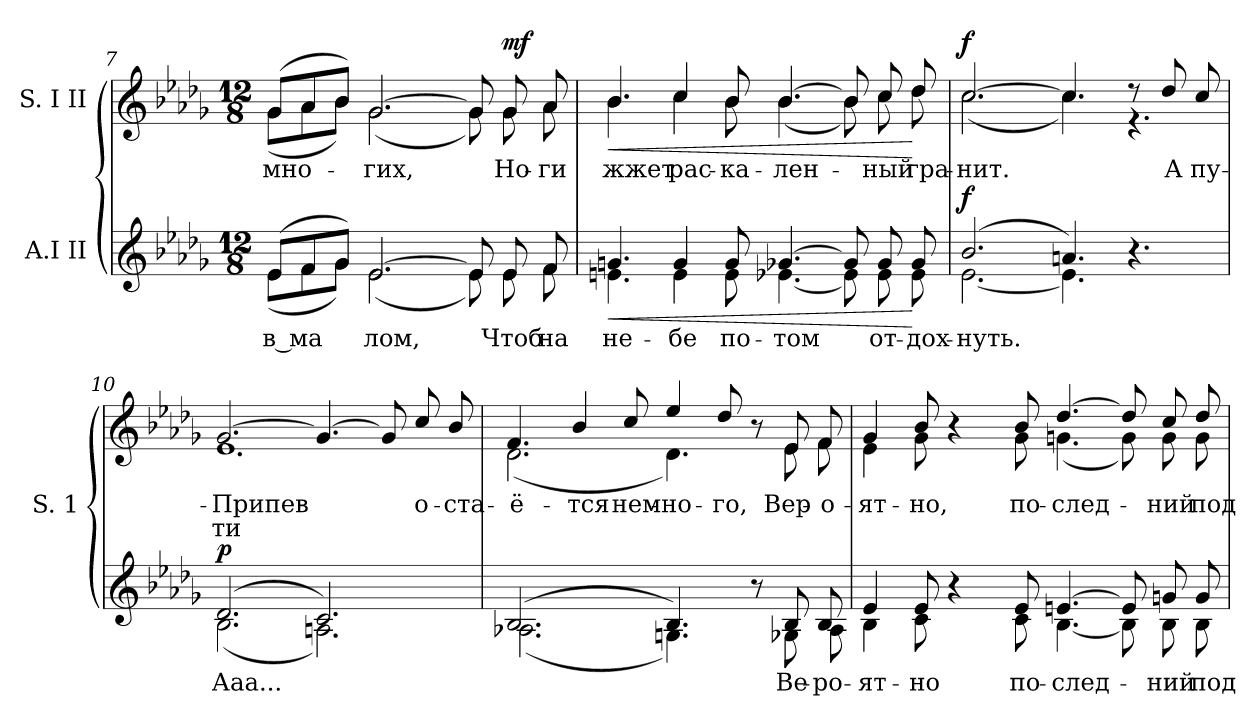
**kern	**text	**dynam	**kern	**text	**text	**dynam
*part2	*part2	*part2	*part1	*part1	*part1	*part1
*staff2	*staff2	*staff2	*staff1	*staff1	*staff1	*staff1
*I"A.I  II	*	*	*I"S. I II	*	*	*
*	*	*	*I'S. 1	*	*	*
*clefG2	*	*	*clefG2	*	*	*
*k[b-e-a-d-g-]	*	*	*k[b-e-a-d-g-]	*	*	*
*b-:	*	*	*b-:	*	*	*
*M12/8	*	*	*M12/8	*	*	*
=7	=7	=7	=7	=7	=7	=7
!	!LO:LY:a:color=#000000	!	!	!	!	!
*^	*	*	*	*	*	*
!	!	!	!	!	!LO:LY:b:color=#000000	!	!
*	*	*	*	*^	*	*	*
(8e-i/L	(8e-i\L	в ма	.	(8g-i/L	(8g-i\L	мно-	.	.
8fi/	8fi\	.	.	8a-i/	8a-i\	.	.	.
8g-i/J)	8g-i\J)	.	.	8b-i/J)	8b-i\J)	.	.	.
!	!	!LO:LY:a:color=#000000	!	!	!	!	!	!
!	!	!	!	!	!	!LO:LY:b:color=#000000	!	!
[>2.e-i/	(2.e-i\	лом,	.	[>2.g-i/	(2.g-i\	-гих,	.	.
8e-i/]	8e-i\)	.	.	8g-i/]	8g-i\)	.	.	.
!	!	!LO:LY:a:color=#000000	!	!	!	!	!	!
!	!	!	!	!	!	!LO:LY:b:color=#000000	!	!
8e-i/	8e-i\	Чтоб	.	8g-i/	8g-i\	Но-	.	mf
!	!	!LO:LY:a:color=#000000	!	!	!	!	!	!
!	!	!	!	!	!	!LO:LY:b:color=#000000	!	!
8fi/	8fi\	на	.	8a-i/	8a-i\	-ги	.	.
!!LO:LB:g=z	!!
=8	=8	=8	=8	=8	=8	=8	=8	=8
!	!	!LO:LY:a:color=#000000	!LO:HP:b	!	!	!	!	!
!	!	!	!	!	!	!LO:LY:b:color=#000000	!	!LO:HP:b
4.gni/	4.eni\	не-	<	4.b-i/	4.b-i\	жжет	.	<
!	!	!LO:LY:a:color=#000000	!	!	!	!	!	!
!	!	!	!	!	!	!LO:LY:b:color=#000000	!	!
4gi/	4ei\	-бе	.	4cci/	4cci\	рас-	.	.
!	!	!LO:LY:a:color=#000000	!	!	!	!	!	!
!	!	!	!	!	!	!LO:LY:b:color=#000000	!	!
8gi/	8ei\	по-	.	8b-i/	8b-i\	-ка-	.	.
!	!	!LO:LY:a:color=#000000	!	!	!	!	!	!
!	!	!	!	!	!	!LO:LY:b:color=#000000	!	!
[>4.g-Xi/	[<4.e-Xi\	-том	.	[>4.b-i/	(4.b-i\	-лен-	.	.
8g-i/]	8e-i\]	.	.	8b-i/]	8b-i\)	.	.	.
!	!	!LO:LY:a:color=#000000	!	!	!	!	!	!
!	!	!	!	!	!	!LO:LY:b:color=#000000	!	!
8g-i/	8e-i\	от-	.	8cci/	8cci\	-ный	.	.
!	!	!LO:LY:a:color=#000000	!	!	!	!	!	!
!	!	!	!	!	!	!LO:LY:b:color=#000000	!	!
8g-i/	8e-i\	-дох-	[	8dd-i/	8dd-i\	гра-	.	[
=9	=9	=9	=9	=9	=9	=9	=9	=9
!	!	!LO:LY:a:color=#000000	!	!	!	!	!	!
!	!	!	!	!	!	!LO:LY:b:color=#000000	!	!
(2.b-i/	[<2.e-i\	-нуть.	f	[>2.cci/	(2.cci\	-нит.	.	f
4.ani/)	4.e-i\]	.	.	4.cci/]	4.cci\)	.	.	.
4.r	4.ryy	.	.	8r	4.r	.	.	.
!	!	!	!	!	!	!LO:LY:a:color=#000000	!	!
.	.	.	.	8dd-i/	.	А	.	.
!	!	!	!	!	!	!LO:LY:a:color=#000000	!	!
.	.	.	.	8cci/	.	пу-	.	.
=10	=10	=10	=10	=10	=10	=10	=10	=10
!	!	!LO:LY:a:color=#000000	!	!	!	!	!	!
!	!	!	!	!	!	!LO:LY:a:color=#000000	!LO:LY:a:color=#000000	!
(2.d-i/	(2.B-i\	Ааа...	p	[>2.g-i/	1.e-i	-Припев	ти	.
2.ci/)	2.Ani\)	.	.	4.g-i/_>	.	.	.	.
.	.	.	.	8g-i/]	.	.	.	.
!	!	!	!	!	!	!LO:LY:a:color=#000000	!	!
.	.	.	.	8cci/	.	о-	.	.
!	!	!	!	!	!	!LO:LY:a:color=#000000	!	!
.	.	.	.	8b-i/	.	-ста-	.	.
!!LO:LB:g=z	!!
=11	=11	=11	=11	=11	=11	=11	=11	=11
!	!	!	!	!	!	!LO:LY:a:color=#000000	!	!
(2.B-i/	(2.A-Xi\	.	.	4.fi/	(2.d-i\	-ё-	.	.
!	!	!	!	!	!	!LO:LY:a:color=#000000	!	!
.	.	.	.	4b-i/	.	-тся	.	.
!	!	!	!	!	!	!LO:LY:a:color=#000000	!	!
.	.	.	.	8cci/	.	нем-	.	.
!	!	!	!	!	!	!LO:LY:a:color=#000000	!	!
4.B-i/)	4.Gni\)	.	.	4ee-i/	4.d-i\)	-но-	.	.
!	!	!	!	!	!	!LO:LY:a:color=#000000	!	!
.	.	.	.	8dd-i/	.	-го,	.	.
8r	8ryy	.	.	8r	8ryy	.	.	.
!	!	!LO:LY:a:color=#000000	!	!	!	!	!	!
!	!	!	!	!	!	!LO:LY:a:color=#000000	!	!
8B-i/	8G-Xi\	Ве-	.	8e-i/	8e-i\	Вер-	.	.
!	!	!LO:LY:a:color=#000000	!	!	!	!	!	!
!	!	!	!	!	!	!LO:LY:a:color=#000000	!	!
8B-i/	8A-i\	-ро-	.	8fi/	8fi\	-о-	.	.
=12	=12	=12	=12	=12	=12	=12	=12	=12
!	!	!LO:LY:a:color=#000000	!	!	!	!	!	!
!	!	!	!	!	!	!LO:LY:a:color=#000000	!	!
4e-i/	4B-i\	-ят-	.	4g-i/	4e-i\	-ят-	.	.
!	!	!LO:LY:a:color=#000000	!	!	!	!	!	!
!	!	!	!	!	!	!LO:LY:a:color=#000000	!	!
8e-i/	8ci\	-но	.	8b-i/	8g-i\	-но,	.	.
4r	8ryy	.	.	4r	4ryy	.	.	.
.	8ryy	.	.	.	.	.	.	.
!	!	!LO:LY:a:color=#000000	!	!	!	!	!	!
!	!	!	!	!	!	!LO:LY:a:color=#000000	!	!
8e-i/	8ci\	по-	.	8b-i/	8g-i\	по-	.	.
!	!	!LO:LY:a:color=#000000	!	!	!	!	!	!
!	!	!	!	!	!	!LO:LY:a:color=#000000	!	!
[>4.eni/	[<4.B-i\	-след-	.	[>4.dd-i/	(4.gni\	-след-	.	.
8ei/]	8B-i\]	.	.	8dd-i/]	8gi\)	.	.	.
!	!	!LO:LY:a:color=#000000	!	!	!	!	!	!
!	!	!	!	!	!	!LO:LY:a:color=#000000	!	!
8gni/	8B-i\	-ний	.	8cci/	8gi\	-ний	.	.
!	!	!LO:LY:a:color=#000000	!	!	!	!	!	!
!	!	!	!	!	!	!LO:LY:a:color=#000000	!	!
8gi/	8B-i\	под-	.	8dd-i/	8gi\	под-	.	.
*v	*v	*	*	*	*	*	*	*
*	*	*	*v	*v	*	*	*
=	=	=	=	=	=	=
*-	*-	*-	*-	*-	*-	*-
